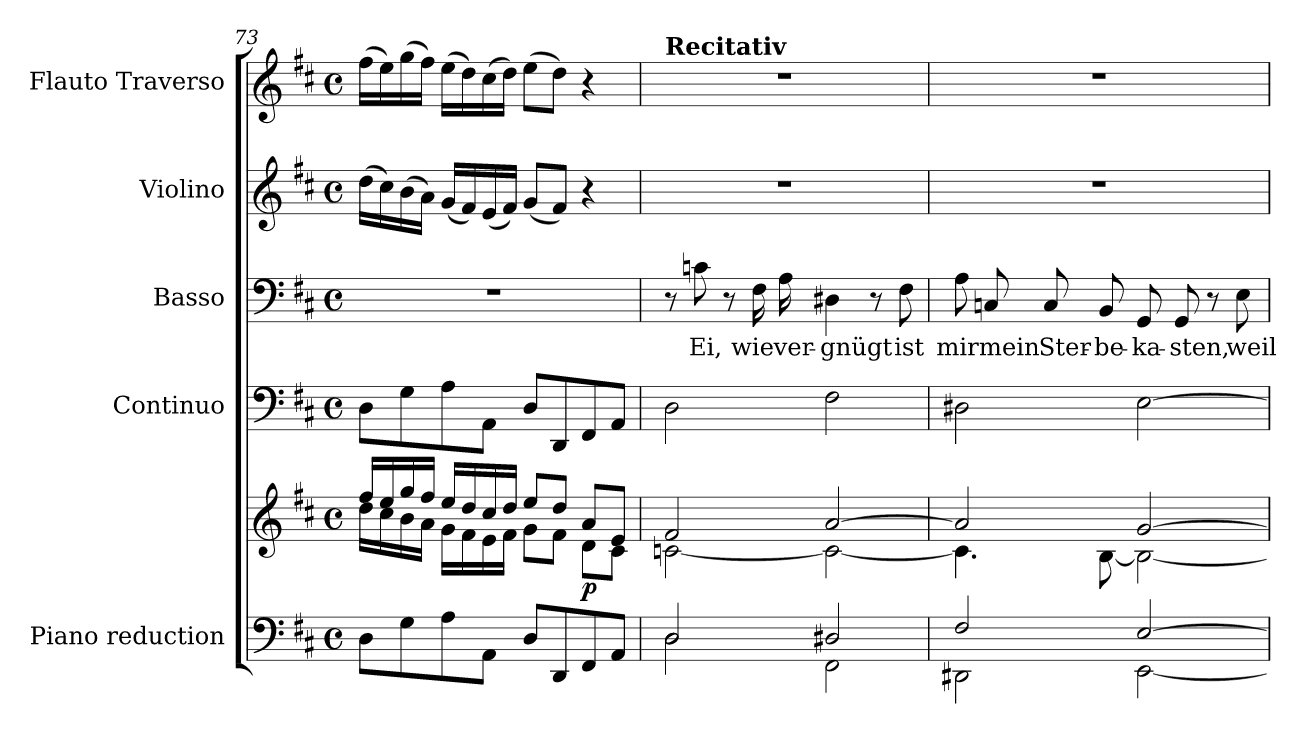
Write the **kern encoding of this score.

**kern	**kern	**dynam	**kern	**dynam	**kern	**text	**kern	**kern
*part5	*part5	*part5	*part4	*part4	*part3	*part3	*part2	*part1
*staff6	*staff5	*staff5/6	*staff4	*staff4	*staff3	*staff3	*staff2	*staff1
*I"Piano reduction	*	*	*I"Continuo	*	*I"Basso	*	*I"Violino	*I"Flauto Traverso
*I'Pno	*	*	*	*	*	*	*I'Vln	*I'Fl
*clefF4	*clefG2	*	*clefF4	*	*clefF4	*	*clefG2	*clefG2
*k[f#c#]	*k[f#c#]	*	*k[f#c#]	*	*k[f#c#]	*	*k[f#c#]	*k[f#c#]
*M4/4	*M4/4	*	*M4/4	*	*M4/4	*	*M4/4	*M4/4
*met(c)	*met(c)	*	*met(c)	*	*met(c)	*	*met(c)	*met(c)
=73	=73	=73	=73	=73	=73	=73	=73	=73
*	*^	*	*	*	*	*	*	*
8D\L	16ff#/LL	16dd\LL	.	8D\L	.	1r	.	(>16dd\LL	(>16ff#\LL
.	16ee/	16cc#\	.	.	.	.	.	16cc#\)	16ee\)
8G\	16gg/	16b\	.	8G\	.	.	.	(>16b\	(>16gg\
.	16ff#/JJ	16a\JJ	.	.	.	.	.	16a\JJ)	16ff#\JJ)
8A\	16ee/LL	16g\LL	.	8A\	.	.	.	(<16g/LL	(>16ee\LL
.	16dd/	16f#\	.	.	.	.	.	16f#/)	16dd\)
8AA\J	16cc#/	16e\	.	8AA\J	.	.	.	(<16e/	(>16cc#\
.	16dd/JJ	16f#\JJ	.	.	.	.	.	16f#/JJ)	16dd\JJ)
8D/L	8ee/L	8g\L	.	8D/L	.	.	.	(<8g/L	(>8ee\L
8DD/	8dd/J	8f#\J	.	8DD/	.	.	.	8f#/J)	8dd\J)
!	!	!	!LO:DY:b	!	!	!	!	!	!
8FF#/	8a/L	8d\L	p	8FF#/	.	.	.	4r	4r
8AA/J	8e/J	8c#\J	.	8AA/J	.	.	.	.	.
!!LO:LB:g=z
=74	=74	=74	=74	=74	=74	=74	=74	=74	=74
*^	*	*	*	*	*	*	*	*	*
!	!	!	!	!	!	!	!	!	!	!LO:TX:a:B:t=Recitativ
!	!	!	!	!	!	!LO:DY:a	!	!	!	!
!	!	!	!	!	!	!LO:DY:n=1:a	!	!	!	!
!	!	!	!	!	!	!LO:DY:n=2:a	!	!	!	!
2D/	2D\	2f#/	[2cn\	.	2D\	other-dynamics p other-dynamics	8r	.	1r	1r
!	!	!	!	!	!	!	!	!LO:LY:b	!	!
.	.	.	.	.	.	.	8cn\	Ei,	.	.
.	.	.	.	.	.	.	8r	.	.	.
!	!	!	!	!	!	!	!	!LO:LY:b	!	!
.	.	.	.	.	.	.	16F#\	wie	.	.
!	!	!	!	!	!	!	!	!LO:LY:b	!	!
.	.	.	.	.	.	.	16A\	ver-	.	.
!	!	!	!	!	!	!	!	!LO:LY:b	!	!
2D#X/	2FF#\	[2a/	2c\_	.	2F#\	.	4D#X\	-gnügt	.	.
.	.	.	.	.	.	.	8r	.	.	.
!	!	!	!	!	!	!	!	!LO:LY:b	!	!
.	.	.	.	.	.	.	8F#\	ist	.	.
=75	=75	=75	=75	=75	=75	=75	=75	=75	=75	=75
!	!	!	!	!	!	!	!	!LO:LY:b	!	!
2F#/	2DD#X\	2a/]	4.c\]	.	2D#X\	.	8A\	mir	1r	1r
!	!	!	!	!	!	!	!	!LO:LY:b	!	!
.	.	.	.	.	.	.	8Cn/	mein	.	.
!	!	!	!	!	!	!	!	!LO:LY:b	!	!
.	.	.	.	.	.	.	8C/	Ster-	.	.
!	!	!	!	!	!	!	!	!LO:LY:b	!	!
.	.	.	[8B\	.	.	.	8BB/	-be-	.	.
!	!	!	!	!	!	!	!	!LO:LY:b	!	!
[2E/	[2EE\	[2g/	2B\_	.	[2E\	.	8GG/	-ka-	.	.
!	!	!	!	!	!	!	!	!LO:LY:b	!	!
.	.	.	.	.	.	.	8GG/	-sten,	.	.
.	.	.	.	.	.	.	8r	.	.	.
!	!	!	!	!	!	!	!	!LO:LY:b	!	!
.	.	.	.	.	.	.	8E\	weil	.	.
*v	*v	*	*	*	*	*	*	*	*	*
*	*v	*v	*	*	*	*	*	*	*
=	=	=	=	=	=	=	=	=
*-	*-	*-	*-	*-	*-	*-	*-	*-
